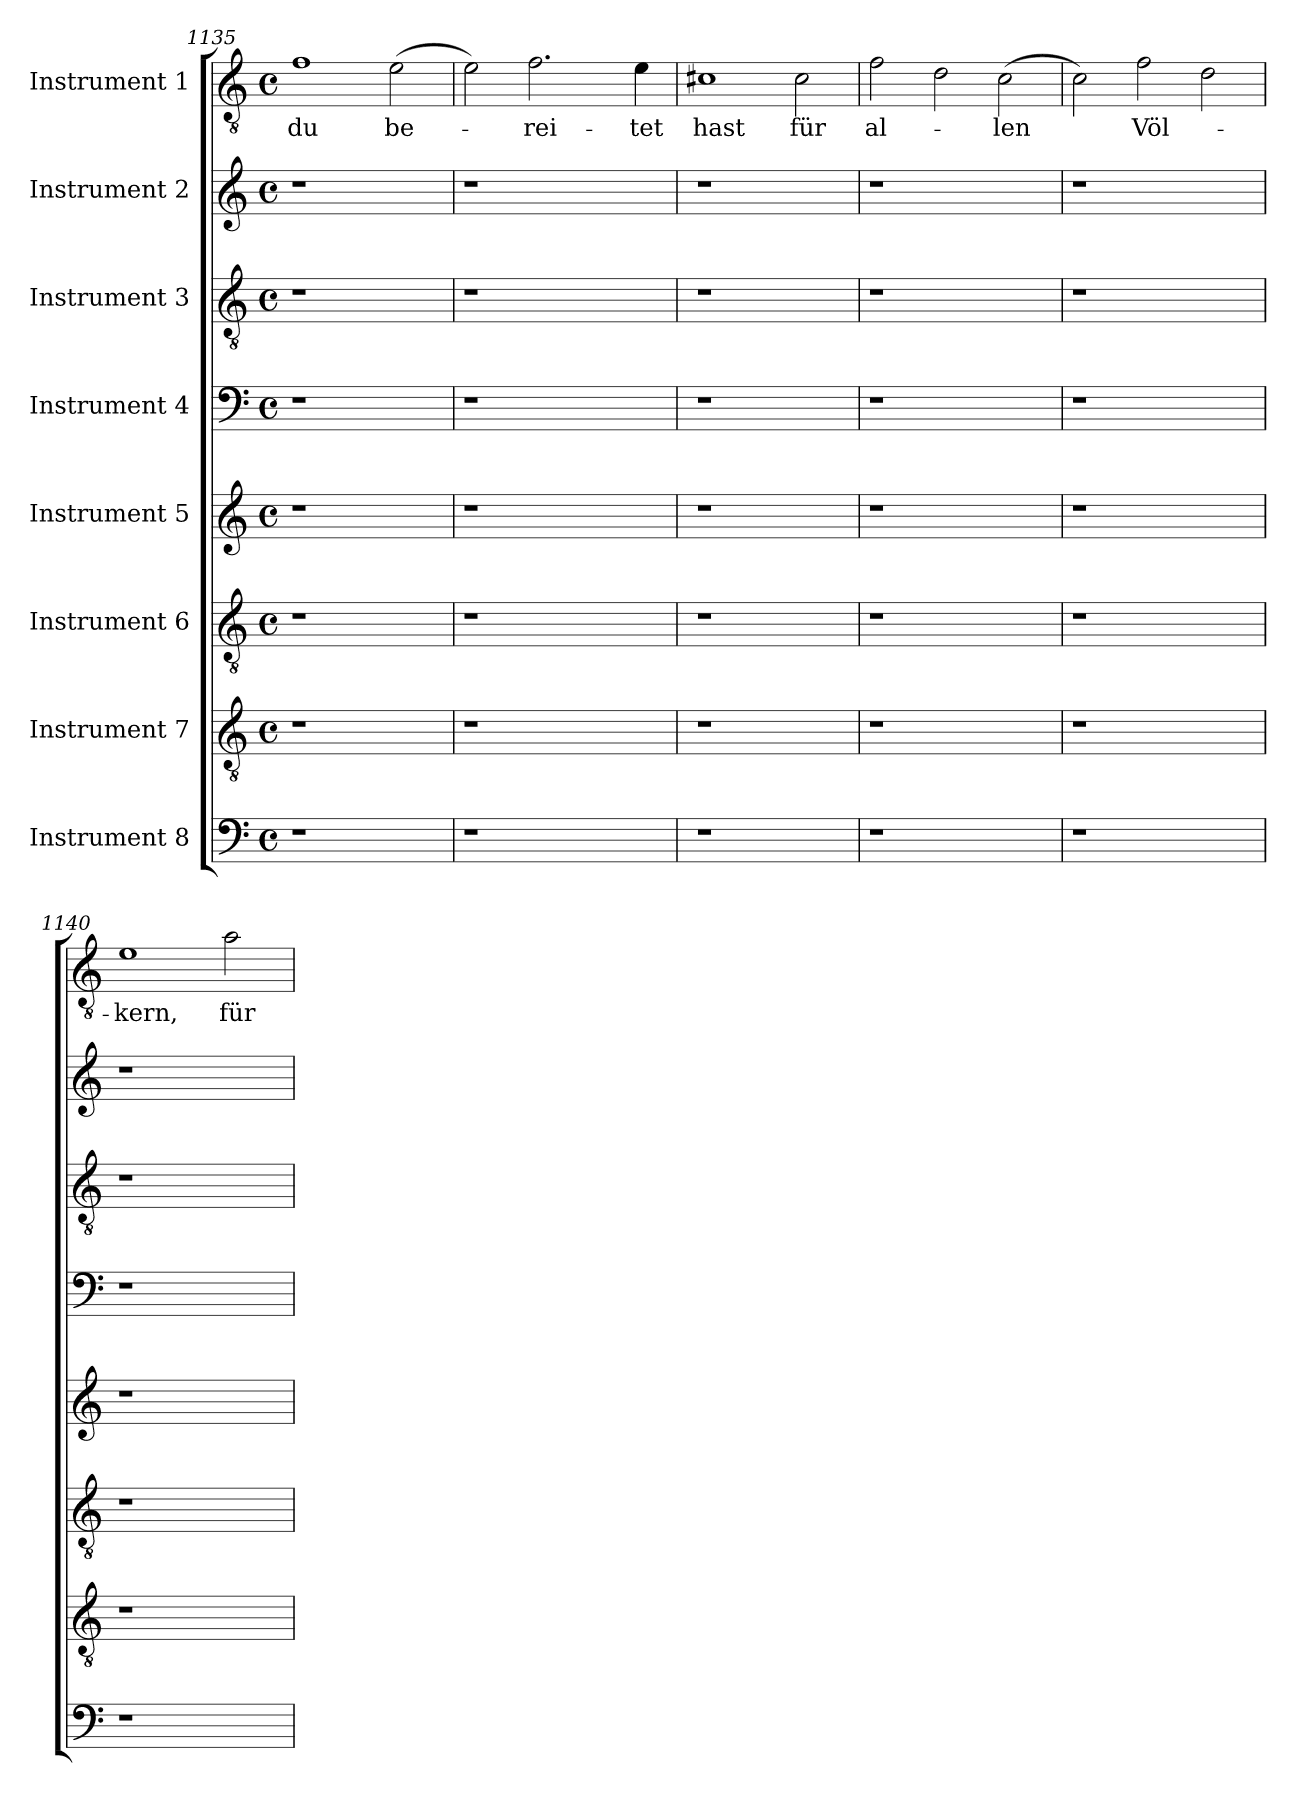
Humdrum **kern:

**kern	**kern	**kern	**kern	**kern	**kern	**kern	**kern	**text
*part8	*part7	*part6	*part5	*part4	*part3	*part2	*part1	*part1
*staff8	*staff7	*staff6	*staff5	*staff4	*staff3	*staff2	*staff1	*staff1
*I"Instrument 8	*I"Instrument 7	*I"Instrument 6	*I"Instrument 5	*I"Instrument 4	*I"Instrument 3	*I"Instrument 2	*I"Instrument 1	*
*clefF4	*clefGv2	*clefGv2	*clefG2	*clefF4	*clefGv2	*clefG2	*clefGv2	*
*M4/4	*M4/4	*M4/4	*M4/4	*M4/4	*M4/4	*M4/4	*M4/4	*
*met(c)	*met(c)	*met(c)	*met(c)	*met(c)	*met(c)	*met(c)	*met(c)	*
=1135	=1135	=1135	=1135	=1135	=1135	=1135	=1135	=1135
!	!	!	!	!	!	!	!	!LO:LY:b:cj
1r	1r	1r	1r	1r	1r	1r	1f	du
!	!	!	!	!	!	!	!	!LO:LY:b:cj
2ryy	2ryy	2ryy	2ryy	2ryy	2ryy	2ryy	(>2e\	be-
=1136	=1136	=1136	=1136	=1136	=1136	=1136	=1136	=1136
1r	1r	1r	1r	1r	1r	1r	2e\)	.
!	!	!	!	!	!	!	!	!LO:LY:b:cj
.	.	.	.	.	.	.	2.f\	-rei-
2ryy	2ryy	2ryy	2ryy	2ryy	2ryy	2ryy	.	.
!	!	!	!	!	!	!	!	!LO:LY:b:cj
.	.	.	.	.	.	.	4e\	-tet
=1137	=1137	=1137	=1137	=1137	=1137	=1137	=1137	=1137
!	!	!	!	!	!	!	!	!LO:LY:b:cj
1r	1r	1r	1r	1r	1r	1r	1c#X	hast
!	!	!	!	!	!	!	!	!LO:LY:b:cj
2ryy	2ryy	2ryy	2ryy	2ryy	2ryy	2ryy	2c#\	für
=1138	=1138	=1138	=1138	=1138	=1138	=1138	=1138	=1138
!	!	!	!	!	!	!	!	!LO:LY:b:cj
1r	1r	1r	1r	1r	1r	1r	2f\	al-
.	.	.	.	.	.	.	2d\	.
!	!	!	!	!	!	!	!	!LO:LY:b:cj
2ryy	2ryy	2ryy	2ryy	2ryy	2ryy	2ryy	(>2c\	-len
=1139	=1139	=1139	=1139	=1139	=1139	=1139	=1139	=1139
1r	1r	1r	1r	1r	1r	1r	2c\)	.
!	!	!	!	!	!	!	!	!LO:LY:b:cj
.	.	.	.	.	.	.	2f\	Völ-
2ryy	2ryy	2ryy	2ryy	2ryy	2ryy	2ryy	2d\	.
=1140	=1140	=1140	=1140	=1140	=1140	=1140	=1140	=1140
!	!	!	!	!	!	!	!	!LO:LY:b:cj
1r	1r	1r	1r	1r	1r	1r	1e	-kern,
!	!	!	!	!	!	!	!	!LO:LY:b:cj
2ryy	2ryy	2ryy	2ryy	2ryy	2ryy	2ryy	2a\	für
=	=	=	=	=	=	=	=	=
*-	*-	*-	*-	*-	*-	*-	*-	*-
